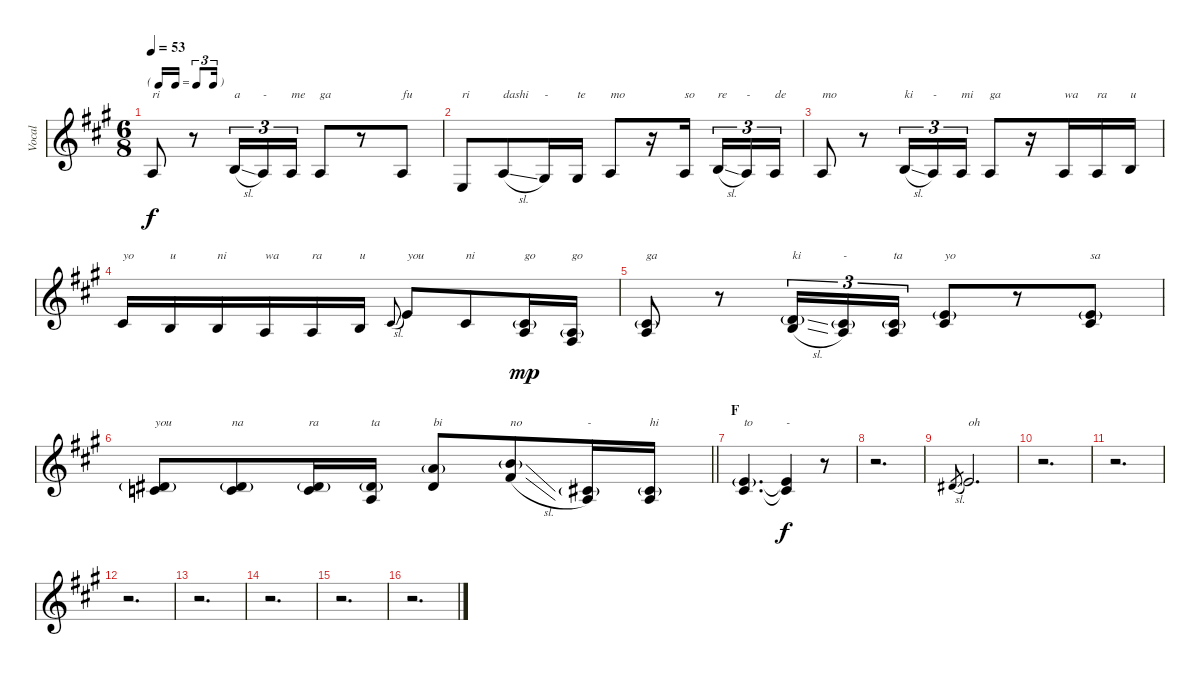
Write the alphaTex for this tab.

\track ("Vocal" "Vocal") {instrument clarinet}
\staff {score}
\tuning (E4 B3 G3 D3 A2 E2) {hide}
\ts (6 8)
\tf triplet16th
\tempo 53
\clef g2
\ks a
2.3.8{txt "ri" dy f} r.8 4.3{sl}.16{tu (3 2) txt "a"} 2.3.16{tu (3 2) txt "-"} 2.3.16{tu (3 2) txt "me"} 2.3.8{txt "ga"} r.8 2.3.8{txt "fu"} |
2.4.8{txt "ri"} 2.3{sl}.8{txt "dashi"} 1.3.16{txt "-"} 1.3.16{txt "te"} 2.3.8{txt "mo"} r.16 2.3.16{txt "so" beam splitsecondary} 4.3{sl}.16{tu (3 2) txt "re"} 2.3.16{tu (3 2) txt "-"} 2.3.16{tu (3 2) txt "de"} |
2.3.8{txt "mo"} r.8 4.3{sl}.16{tu (3 2) txt "ki"} 2.3.16{tu (3 2) txt "-"} 2.3.16{tu (3 2) txt "mi"} 2.3.8{txt "ga"} r.16 2.3.16{txt "wa"} 2.3.16{txt "ra"} 0.2.16{txt "u"} |
2.2.16{txt "yo"} 0.2.16{txt "u"} 0.2.16{txt "ni"} 2.3.16{txt "wa"} 2.3.16{txt "ra"} 0.2.16{txt "u"} 2.2{sl}.8{gr onbeat} 5.2.8{txt "you"} 2.2.8{txt "ni"} (2.2{g} 2.3).16{txt "go" dy mp} (2.3{g} 4.4).16{txt "go"} |
(2.2{g} 2.3).8{txt "ga"} r.8 (3.2{sl g} 4.3{sl}).16{tu (3 2) txt "ki"} (2.2{g} 2.3).16{tu (3 2) txt "-"} (2.2{g} 2.3).16{tu (3 2) txt "ta"} (0.1{g} 2.2).8{txt "yo"} r.8 (0.1{g} 2.2).8{txt "sa"} |
\barLineRight lightlight
(4.2{g} 5.3).8{txt "you"} (4.2{g} 5.3).8{txt "na"} (4.2{g} 5.3).16{txt "ra"} (4.2{g} 2.3).16{txt "ta"} (5.1{g} 4.2).8{txt "bi"} (12.2{sl g} 11.3{sl}).8{txt "no"} (2.2{g} 2.3).16{txt "-"} (2.2{g} 2.3).16{txt "hi"} |
\section ("" "F")
(0.1{g} 2.2).4{d txt "to"} (0.1{t} 2.2{t}).4{txt "-" dy f} r.8 |
r.2{d} |
4.2{sl}.8{gr} 5.2.2{d txt "oh"} |
r.2{d} |
r.2{d} |
r.2{d} |
r.2{d} |
r.2{d} |
r.2{d} |
r.2{d}
